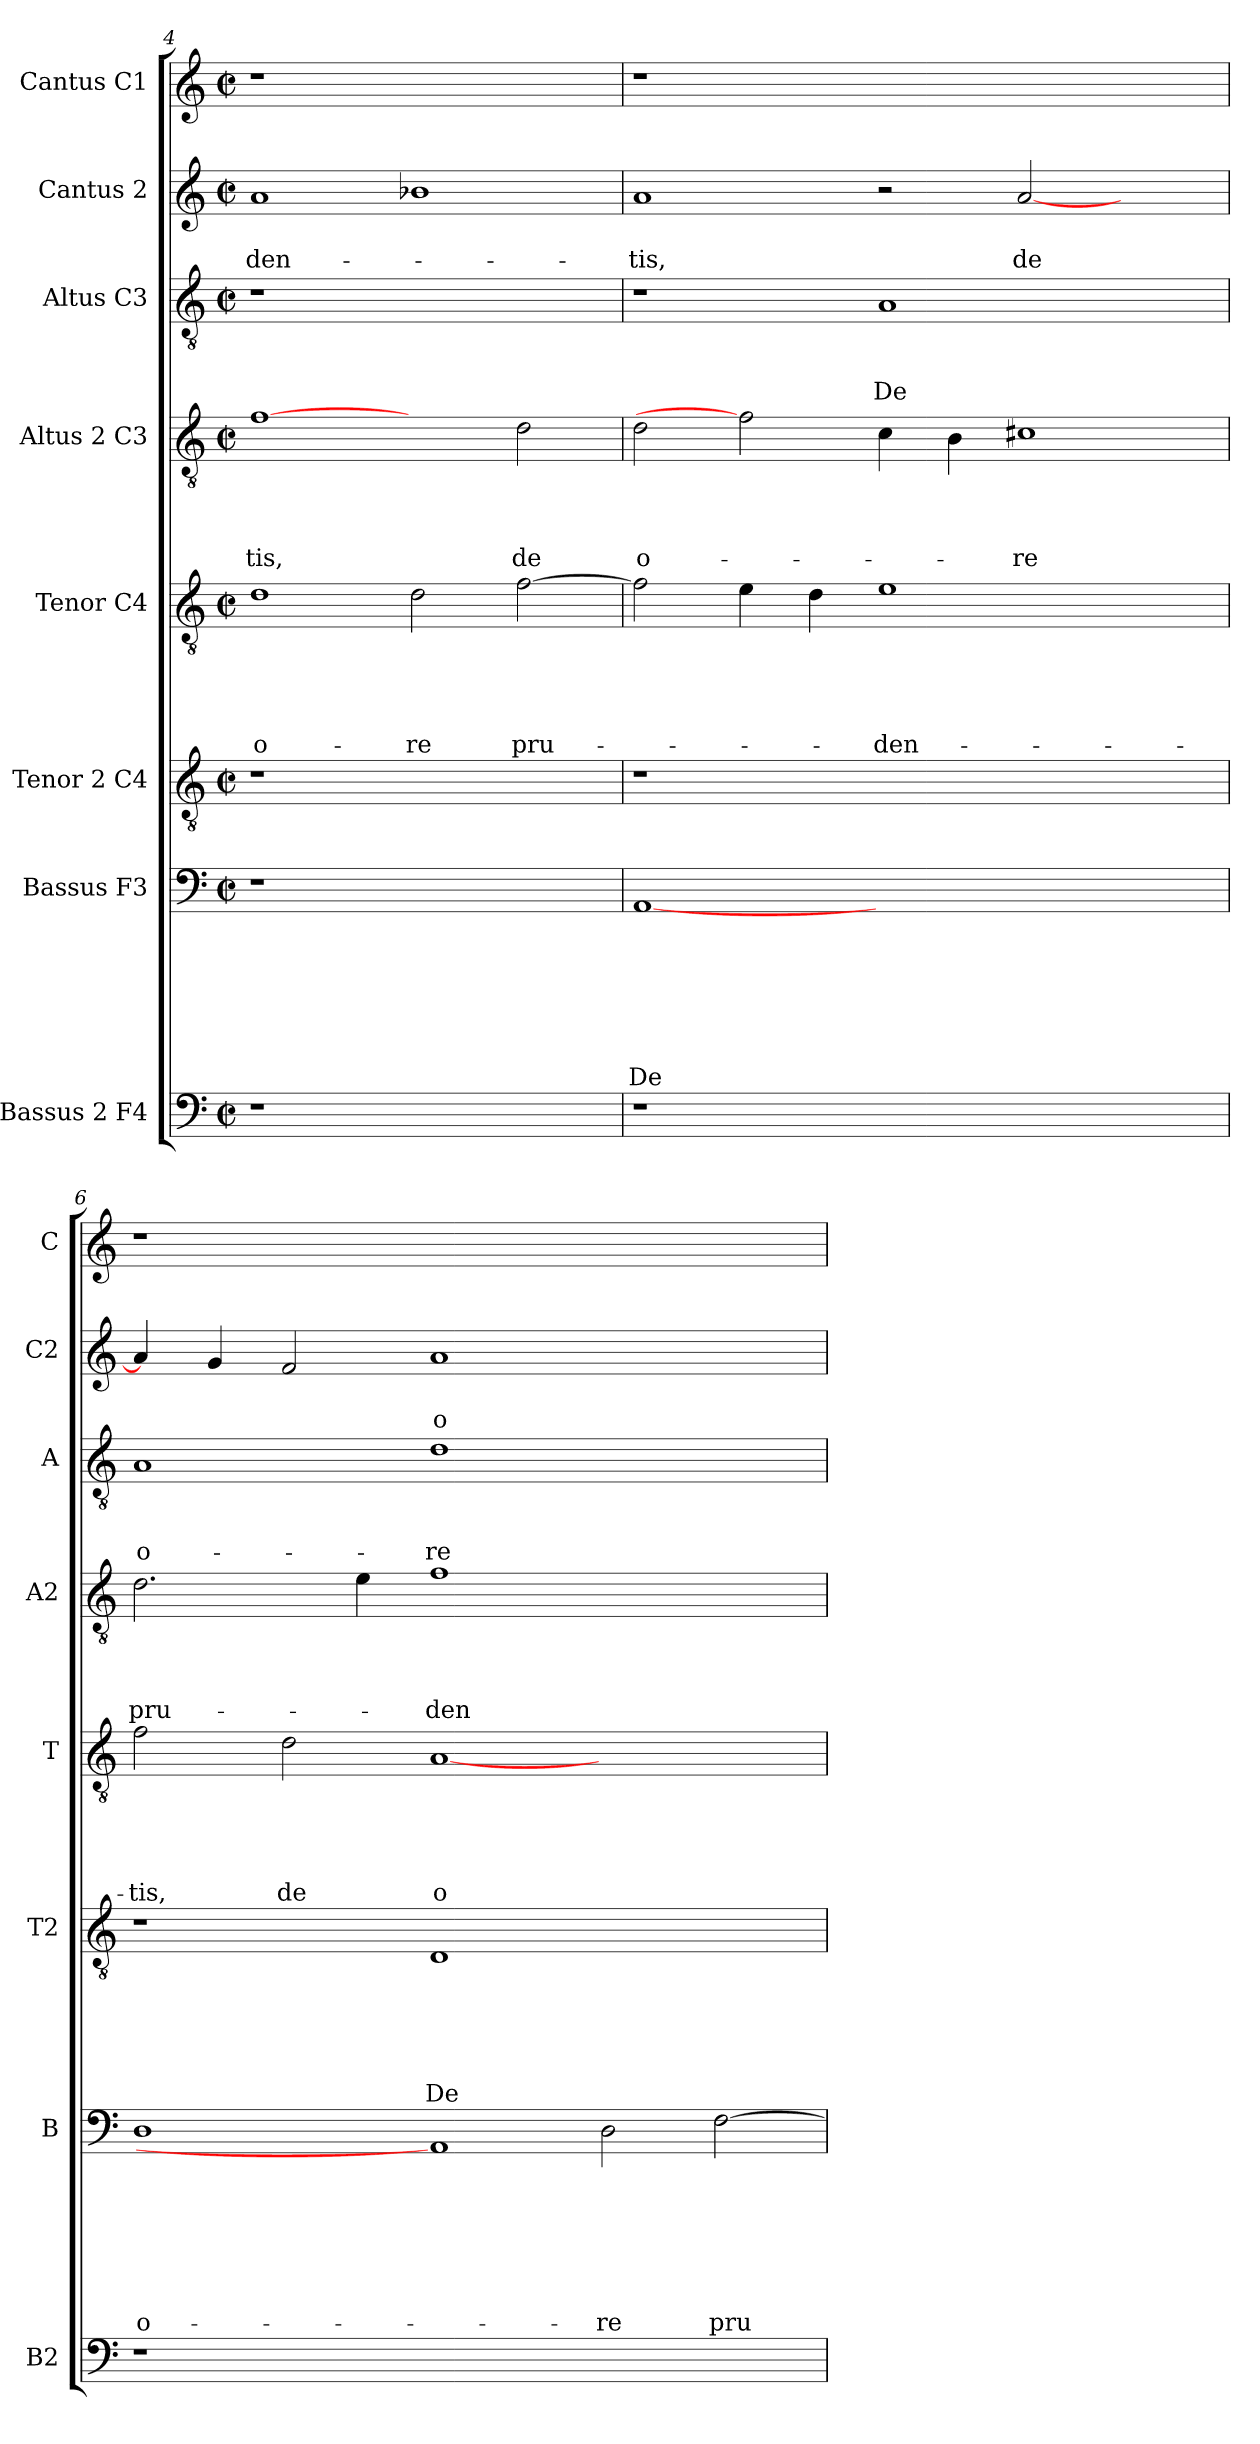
**kern	**kern	**text	**text	**text	**text	**text	**text	**text	**kern	**text	**text	**text	**text	**text	**text	**kern	**text	**text	**text	**text	**text	**kern	**text	**text	**text	**text	**kern	**text	**text	**text	**kern	**text	**text	**kern
*part8	*part7	*part7	*part7	*part7	*part7	*part7	*part7	*part7	*part6	*part6	*part6	*part6	*part6	*part6	*part6	*part5	*part5	*part5	*part5	*part5	*part5	*part4	*part4	*part4	*part4	*part4	*part3	*part3	*part3	*part3	*part2	*part2	*part2	*part1
*staff8	*staff7	*staff7	*staff7	*staff7	*staff7	*staff7	*staff7	*staff7	*staff6	*staff6	*staff6	*staff6	*staff6	*staff6	*staff6	*staff5	*staff5	*staff5	*staff5	*staff5	*staff5	*staff4	*staff4	*staff4	*staff4	*staff4	*staff3	*staff3	*staff3	*staff3	*staff2	*staff2	*staff2	*staff1
*I"Bassus 2 F4	*I"Bassus F3	*	*	*	*	*	*	*	*I"Tenor 2 C4	*	*	*	*	*	*	*I"Tenor C4	*	*	*	*	*	*I"Altus 2 C3	*	*	*	*	*I"Altus C3	*	*	*	*I"Cantus 2	*	*	*I"Cantus C1
*I'B2	*I'B	*	*	*	*	*	*	*	*I'T2	*	*	*	*	*	*	*I'T	*	*	*	*	*	*I'A2	*	*	*	*	*I'A	*	*	*	*I'C2	*	*	*I'C
*clefF4	*clefF4	*	*	*	*	*	*	*	*clefGv2	*	*	*	*	*	*	*clefGv2	*	*	*	*	*	*clefGv2	*	*	*	*	*clefGv2	*	*	*	*clefG2	*	*	*clefG2
*k[]	*k[]	*	*	*	*	*	*	*	*k[]	*	*	*	*	*	*	*k[]	*	*	*	*	*	*k[]	*	*	*	*	*k[]	*	*	*	*k[]	*	*	*k[]
*C:	*C:	*	*	*	*	*	*	*	*C:	*	*	*	*	*	*	*C:	*	*	*	*	*	*C:	*	*	*	*	*C:	*	*	*	*C:	*	*	*C:
*M2/2	*M2/2	*	*	*	*	*	*	*	*M2/2	*	*	*	*	*	*	*M2/2	*	*	*	*	*	*M2/2	*	*	*	*	*M2/2	*	*	*	*M2/2	*	*	*M2/2
*met(c|)	*met(c|)	*	*	*	*	*	*	*	*met(c|)	*	*	*	*	*	*	*met(c|)	*	*	*	*	*	*met(c|)	*	*	*	*	*met(c|)	*	*	*	*met(c|)	*	*	*met(c|)
=4	=4	=4	=4	=4	=4	=4	=4	=4	=4	=4	=4	=4	=4	=4	=4	=4	=4	=4	=4	=4	=4	=4	=4	=4	=4	=4	=4	=4	=4	=4	=4	=4	=4	=4
!	!	!	!	!	!	!	!	!	!	!	!	!	!	!	!	!	!	!	!	!	!LO:LY:b	!	!	!	!	!LO:LY:b	!	!	!	!	!	!	!LO:LY:b	!
1r	1r	.	.	.	.	.	.	.	1r	.	.	.	.	.	.	1d	.	.	.	.	o-	[1f	.	.	.	-tis,	1r	.	.	.	1a	.	-den-	1r
!	!	!	!	!	!	!	!	!	!	!	!	!	!	!	!	!	!	!	!	!	!LO:LY:b	!	!	!	!	!	!	!	!	!	!	!	!	!
1ryy	1ryy	.	.	.	.	.	.	.	1ryy	.	.	.	.	.	.	2d\	.	.	.	.	-re	2ryy	.	.	.	.	1ryy	.	.	.	1b-X	.	.	1ryy
!	!	!	!	!	!	!	!	!	!	!	!	!	!	!	!	!	!	!	!	!	!LO:LY:b	!	!	!	!	!LO:LY:b	!	!	!	!	!	!	!	!
.	.	.	.	.	.	.	.	.	.	.	.	.	.	.	.	[2f\	.	.	.	.	pru-	2d\	.	.	.	de	.	.	.	.	.	.	.	.
=5	=5	=5	=5	=5	=5	=5	=5	=5	=5	=5	=5	=5	=5	=5	=5	=5	=5	=5	=5	=5	=5	=5	=5	=5	=5	=5	=5	=5	=5	=5	=5	=5	=5	=5
!	!	!	!	!	!	!	!	!LO:LY:b	!	!	!	!	!	!	!	!	!	!	!	!	!	!	!	!	!	!LO:LY:b	!	!	!	!	!	!	!LO:LY:b	!
1r	[1AA	.	.	.	.	.	.	De	1r	.	.	.	.	.	.	2f\]	.	.	.	.	.	2d\	.	.	.	o-	1r	.	.	.	1a	.	-tis,	1r
.	.	.	.	.	.	.	.	.	.	.	.	.	.	.	.	4e\	.	.	.	.	.	2f]	.	.	.	.	.	.	.	.	.	.	.	.
.	.	.	.	.	.	.	.	.	.	.	.	.	.	.	.	4d\	.	.	.	.	.	.	.	.	.	.	.	.	.	.	.	.	.	.
!	!	!	!	!	!	!	!	!	!	!	!	!	!	!	!	!	!	!	!	!	!LO:LY:b	!	!	!	!	!	!	!	!	!LO:LY:b	!	!	!	!
1.ryy	1.ryy	.	.	.	.	.	.	.	1.ryy	.	.	.	.	.	.	1e	.	.	.	.	-den-	4c\	.	.	.	.	1A	.	.	De	2r	.	.	1.ryy
.	.	.	.	.	.	.	.	.	.	.	.	.	.	.	.	.	.	.	.	.	.	4B\	.	.	.	.	.	.	.	.	.	.	.	.
!	!	!	!	!	!	!	!	!	!	!	!	!	!	!	!	!	!	!	!	!	!	!	!	!	!	!LO:LY:b	!	!	!	!	!	!	!LO:LY:b	!
.	.	.	.	.	.	.	.	.	.	.	.	.	.	.	.	.	.	.	.	.	.	1c#X	.	.	.	-re	.	.	.	.	[2a/	.	de	.
.	.	.	.	.	.	.	.	.	.	.	.	.	.	.	.	2ryy	.	.	.	.	.	.	.	.	.	.	2ryy	.	.	.	2ryy	.	.	.
=6	=6	=6	=6	=6	=6	=6	=6	=6	=6	=6	=6	=6	=6	=6	=6	=6	=6	=6	=6	=6	=6	=6	=6	=6	=6	=6	=6	=6	=6	=6	=6	=6	=6	=6
!	!	!	!	!	!	!	!	!LO:LY:b	!	!	!	!	!	!	!	!	!	!	!	!	!LO:LY:b	!	!	!	!	!LO:LY:b	!	!	!	!LO:LY:b	!	!	!	!
1r	1D	.	.	.	.	.	.	o-	1r	.	.	.	.	.	.	2f\	.	.	.	.	-tis,	2.d\	.	.	.	pru-	1A	.	.	o-	4a/]	.	.	1r
.	.	.	.	.	.	.	.	.	.	.	.	.	.	.	.	.	.	.	.	.	.	.	.	.	.	.	.	.	.	.	4g/	.	.	.
!	!	!	!	!	!	!	!	!	!	!	!	!	!	!	!	!	!	!	!	!	!LO:LY:b	!	!	!	!	!	!	!	!	!	!	!	!	!
.	.	.	.	.	.	.	.	.	.	.	.	.	.	.	.	2d\	.	.	.	.	de	.	.	.	.	.	.	.	.	.	2f/	.	.	.
.	.	.	.	.	.	.	.	.	.	.	.	.	.	.	.	.	.	.	.	.	.	4e\	.	.	.	.	.	.	.	.	.	.	.	.
!	!	!	!	!	!	!	!	!	!	!	!	!	!	!	!LO:LY:b	!	!	!	!	!	!LO:LY:b	!	!	!	!	!LO:LY:b	!	!	!	!LO:LY:b	!	!	!LO:LY:b	!
0ryy	1AA]	.	.	.	.	.	.	.	1D	.	.	.	.	.	De	[1A	.	.	.	.	o-	1f	.	.	.	-den-	1d	.	.	-re	1a	.	o-	0ryy
!	!	!	!	!	!	!	!	!LO:LY:b	!	!	!	!	!	!	!	!	!	!	!	!	!	!	!	!	!	!	!	!	!	!	!	!	!	!
.	2D\	.	.	.	.	.	.	-re	1ryy	.	.	.	.	.	.	1ryy	.	.	.	.	.	1ryy	.	.	.	.	1ryy	.	.	.	1ryy	.	.	.
!	!	!	!	!	!	!	!	!LO:LY:b	!	!	!	!	!	!	!	!	!	!	!	!	!	!	!	!	!	!	!	!	!	!	!	!	!	!
.	[2F\	.	.	.	.	.	.	pru-	.	.	.	.	.	.	.	.	.	.	.	.	.	.	.	.	.	.	.	.	.	.	.	.	.	.
=	=	=	=	=	=	=	=	=	=	=	=	=	=	=	=	=	=	=	=	=	=	=	=	=	=	=	=	=	=	=	=	=	=	=
*-	*-	*-	*-	*-	*-	*-	*-	*-	*-	*-	*-	*-	*-	*-	*-	*-	*-	*-	*-	*-	*-	*-	*-	*-	*-	*-	*-	*-	*-	*-	*-	*-	*-	*-
